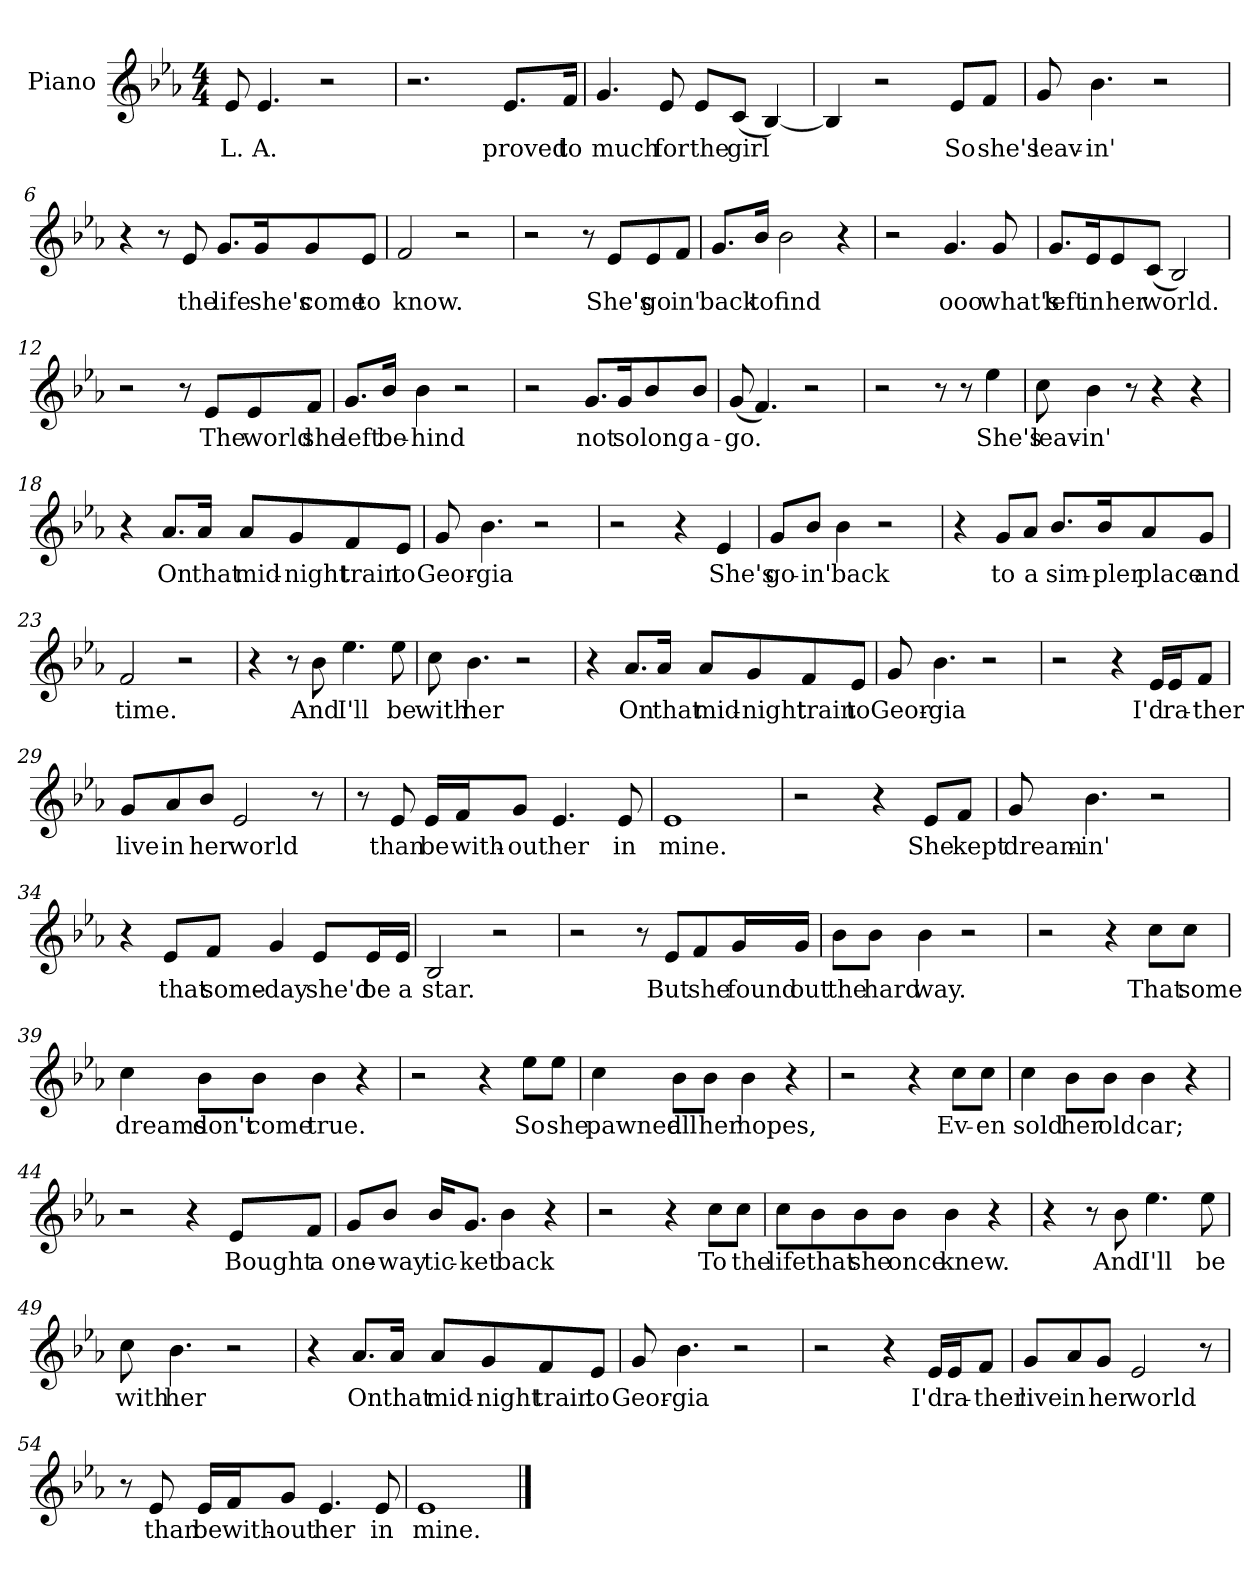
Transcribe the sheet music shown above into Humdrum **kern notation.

**kern	**text
*part1	*part1
*staff1	*staff1
*I"Piano	*
*I'Pno	*
*clefG2	*
*k[b-e-a-]	*
*E-:	*
*M4/4	*
=1	=1
8e-/	L.
4.e-/	A.
2r	.
=2	=2
2.r	.
8.e-/L	proved
16f/Jk	to
=3	=3
4.g/	much
8e-/	for
8e-/L	the
(8c/J	girl
[4B-/)	.
=4	=4
4B-/]	.
2r	.
8e-/L	So
8f/J	she's
=5	=5
8g/	leav-
4.b-\	-in'
2r	.
!!LO:LB:g=z
=6	=6
4r	.
8r	.
8e-/	the
8.g/L	life
16g/K	she's
8g/	come
8e-/J	to
=7	=7
2f/	know.
2r	.
=8	=8
2r	.
8r	.
8e-/L	She's
8e-/	go
8f/J	in'
=9	=9
8.g/L	back
16b-/Jk	to
2b-\	find
4r	.
!!LO:LB:g=z
=10	=10
2r	.
4.g/	ooo
8g/	what's
=11	=11
8.g/L	left
16e-/K	in
8e-/	her
(8c/J	world.
2B-/)	.
=12	=12
2r	.
8r	.
8e-/L	The
8e-/	world
8f/J	she
=13	=13
8.g/L	left
16b-/Jk	be-
4b-\	-hind
2r	.
!!LO:LB:g=z
=14	=14
2r	.
8.g/L	not
16g/K	so
8b-/	long
8b-/J	a-
=15	=15
(8g/	-go.
4.f/)	.
2r	.
=16	=16
2r	.
8r	.
8r	.
4ee-\	She's
=17	=17
8cc\	leav-
4b-\	-in'
8r	.
4r	.
4r	.
!!LO:LB:g=z
=18	=18
4r	.
8.a-/L	On
16a-/Jk	that
8a-/L	mid-
8g/	-night
8f/	train
8e-/J	to
=19	=19
8g/	Geor-
4.b-\	gia
2r	.
=20	=20
2r	.
4r	.
4e-/	She's
=21	=21
8g/L	go-
8b-/J	-in'
4b-\	back
2r	.
!!LO:LB:g=z
=22	=22
4r	.
8g/L	to
8a-/J	a
8.b-/L	sim-
16b-/K	-pler
8a-/	place
8g/J	and
=23	=23
2f/	time.
2r	.
=24	=24
4r	.
8r	.
8b-\	And
4.ee-\	I'll
8ee-\	be
=25	=25
8cc\	with
4.b-\	her
2r	.
!!LO:LB:g=z
=26	=26
4r	.
8.a-/L	On
16a-/Jk	that
8a-/L	mid-
8g/	-night
8f/	train
8e-/J	to
=27	=27
8g/	Geor-
4.b-\	gia
2r	.
=28	=28
2r	.
4r	.
16e-/LL	I'd
16e-/J	ra-
8f/J	-ther
=29	=29
8g/L	live
8a-/	in
8b-/J	her
2e-/	world
8r	.
!!LO:LB:g=z
=30	=30
8r	.
8e-/	than
16e-/LL	be
16f/J	with-
8g/J	-out
4.e-/	her
8e-/	in
=31	=31
1e-	mine.
=32	=32
2r	.
4r	.
8e-/L	She
8f/J	kept
=33	=33
8g/	dream-
4.b-\	-in'
2r	.
!!LO:PB:g=z
=34	=34
4r	.
8e-/L	that
8f/J	some-
4g/	-day
8e-/L	she'd
16e-/L	be
16e-/JJ	a
=35	=35
2B-/	star.
2r	.
=36	=36
2r	.
8r	.
8e-/L	But
8f/	she
16g/L	found
16g/JJ	out
=37	=37
8b-\L	the
8b-\J	hard
4b-\	way.
2r	.
!!LO:LB:g=z
=38	=38
2r	.
4r	.
8cc\L	That
8cc\J	some
=39	=39
4cc\	dreams
8b-\L	don't
8b-\J	come
4b-\	true.
4r	.
=40	=40
2r	.
4r	.
8ee-\L	So
8ee-\J	she
=41	=41
4cc\	pawned
8b-\L	all
8b-\J	her
4b-\	hopes,
4r	.
!!LO:LB:g=z
=42	=42
2r	.
4r	.
8cc\L	Ev-
8cc\J	-en
=43	=43
4cc\	sold
8b-\L	her
8b-\J	old
4b-\	car;
4r	.
=44	=44
2r	.
4r	.
8e-/L	Bought
8f/J	a
=45	=45
8g/L	one-
8b-/J	-way
16b-/KL	tic-
8.g/J	-ket
4b-\	back
4r	.
!!LO:LB:g=z
=46	=46
2r	.
4r	.
8cc\L	To
8cc\J	the
=47	=47
8cc\L	life
8b-\	that
8b-\	she
8b-\J	once
4b-\	knew.
4r	.
=48	=48
4r	.
8r	.
8b-\	And
4.ee-\	I'll
8ee-\	be
=49	=49
8cc\	with
4.b-\	her
2r	.
!!LO:LB:g=z
=50	=50
4r	.
8.a-/L	On
16a-/Jk	that
8a-/L	mid-
8g/	-night
8f/	train
8e-/J	to
=51	=51
8g/	Geor-
4.b-\	gia
2r	.
=52	=52
2r	.
4r	.
16e-/LL	I'd
16e-/J	ra-
8f/J	-ther
=53	=53
8g/L	live
8a-/	in
8g/J	her
2e-/	world
8r	.
!!LO:LB:g=z
=54	=54
8r	.
8e-/	than
16e-/LL	be
16f/J	with-
8g/J	-out
4.e-/	her
8e-/	in
=55	=55
1e-	mine.
==	==
*-	*-
